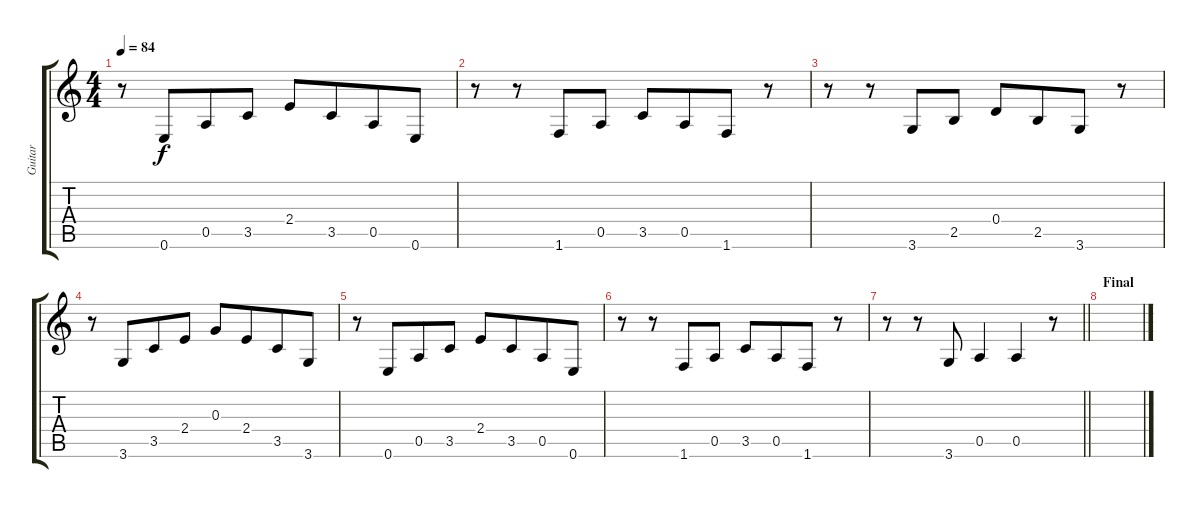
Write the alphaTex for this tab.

\track ("Guitar " "Guitar ") {instrument acousticguitarsteel}
\staff {score tabs}
\tuning (E4 B3 G3 D3 A2 E2) {hide}
\ts (4 4)
\tempo 84
\clef g2
\ks c
r.8{dy f} 0.6.8{beam merge} 0.5.8 3.5.8 2.4.8 3.5.8{beam merge} 0.5.8 0.6.8 |
r.8 r.8{beam merge} 1.6.8 0.5.8 3.5.8 0.5.8{beam merge} 1.6.8 r.8 |
r.8 r.8{beam merge} 3.6.8 2.5.8 0.4.8 2.5.8{beam merge} 3.6.8 r.8 |
r.8 3.6.8{beam merge} 3.5.8 2.4.8 0.3.8 2.4.8{beam merge} 3.5.8 3.6.8 |
r.8 0.6.8{beam merge} 0.5.8 3.5.8 2.4.8 3.5.8{beam merge} 0.5.8 0.6.8 |
r.8 r.8{beam merge} 1.6.8 0.5.8 3.5.8 0.5.8{beam merge} 1.6.8 r.8 |
\barLineRight lightlight
r.8 r.8 3.6.8 0.5.4 0.5.4 r.8 |
\section ("" "Final")
